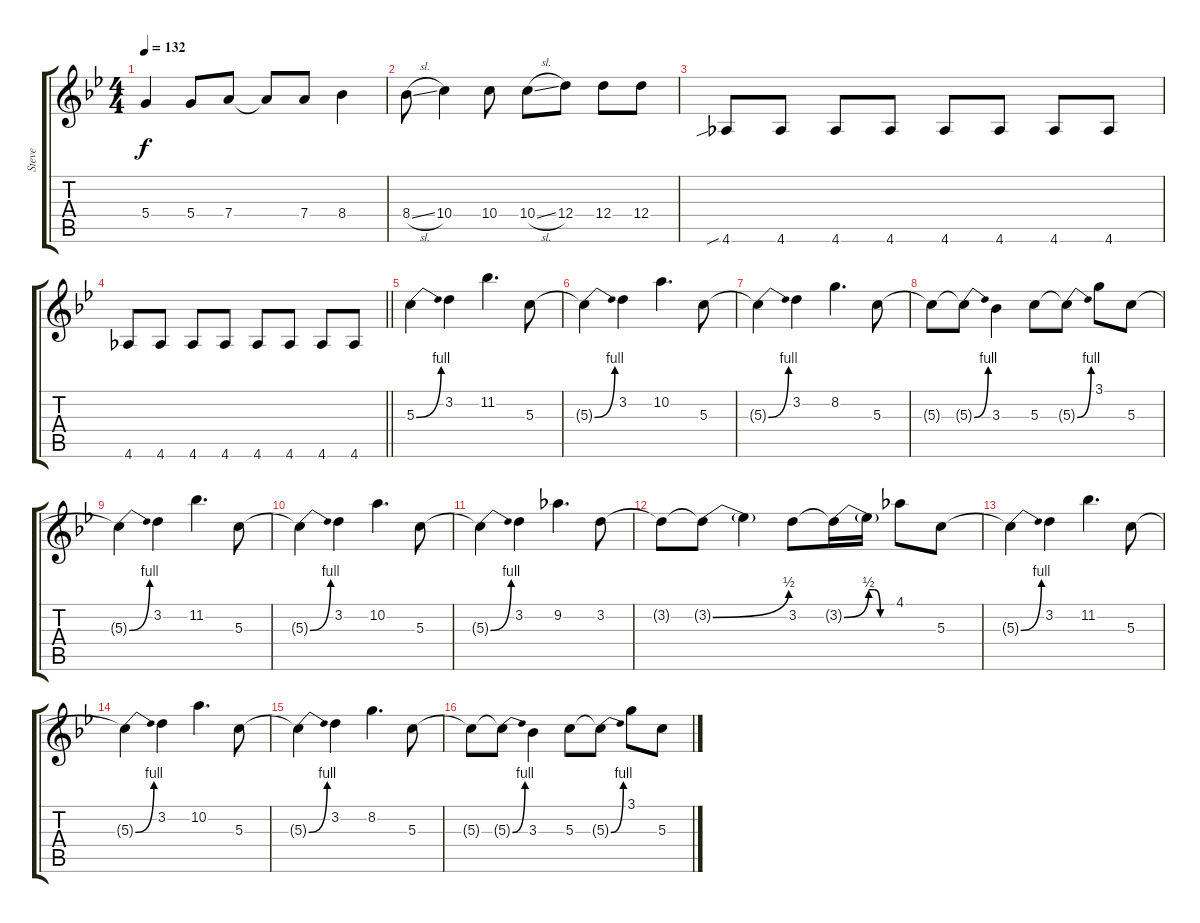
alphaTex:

\track ("Steve" "Steve") {instrument distortionguitar}
\staff {score tabs}
\tuning (E4 B3 G3 D3 A2 E2) {hide}
\ts (4 4)
\tempo 132
\clef g2
\ks gminor
5.4.4{dy f} 5.4.8 7.4.8 7.4{t}.8 7.4.8 8.4.4 |
8.4{sl}.8 10.4.4 10.4.8 10.4{sl}.8 12.4.8 12.4.8 12.4.8 |
4.6{sib}.8 4.6.8 4.6.8 4.6.8 4.6.8 4.6.8 4.6.8 4.6.8 |
\barLineRight lightlight
4.6.8 4.6.8 4.6.8 4.6.8 4.6.8 4.6.8 4.6.8 4.6.8 |
5.3{be (bend 0 0 60 4)}.4 3.2.4 11.2.4{d} 5.3.8 |
5.3{be (bend 0 0 60 4) t}.4 3.2.4 10.2.4{d} 5.3.8 |
5.3{be (bend 0 0 60 4) t}.4 3.2.4 8.2.4{d} 5.3.8 |
5.3{t}.8 5.3{be (bend 0 0 60 4) t}.8 3.3.4 5.3.8 5.3{be (bend 0 0 60 4) t}.8 3.1.8 5.3.8 |
5.3{be (bend 0 0 60 4) t}.4 3.2.4 11.2.4{d} 5.3.8 |
5.3{be (bend 0 0 60 4) t}.4 3.2.4 10.2.4{d} 5.3.8 |
5.3{be (bend 0 0 60 4) t}.4 3.2.4 9.2.4{d} 3.2.8 |
3.2{t}.8 3.2{be (bend 0 0 60 2) t}.8 3.2{t}.4 3.2.8 3.2{be (bend 0 0 60 2) t}.16 3.2{be (custom 0 2 15 2 30 0 60 0) t}.16 4.1.8 5.3.8 |
5.3{be (bend 0 0 60 4) t}.4 3.2.4 11.2.4{d} 5.3.8 |
5.3{be (bend 0 0 60 4) t}.4 3.2.4 10.2.4{d} 5.3.8 |
5.3{be (bend 0 0 60 4) t}.4 3.2.4 8.2.4{d} 5.3.8 |
5.3{t}.8 5.3{be (bend 0 0 60 4) t}.8 3.3.4 5.3.8 5.3{be (bend 0 0 60 4) t}.8 3.1.8 5.3.8
